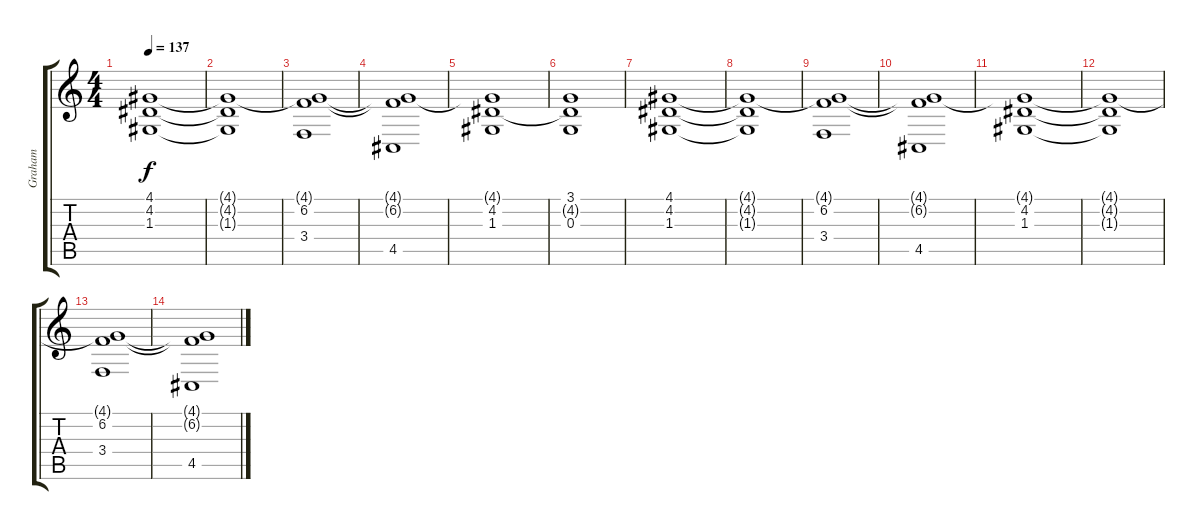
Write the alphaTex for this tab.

\track ("Graham" "Graham") {instrument clarinet}
\staff {score tabs}
\tuning (E4 B3 G3 D3 A2 E2) {hide}
\ts (4 4)
\tempo 137
\clef g2
\ks c
(4.1{t} 4.2 1.3).1{dy f} |
(4.1{t} 4.2{t} 1.3{t}).1 |
(4.1{t} 6.2 3.4).1 |
(4.1{t} 6.2{t} 4.5).1 |
(4.1{t} 4.2 1.3).1 |
(3.1 4.2{t} 0.3).1 |
(4.1 4.2 1.3).1 |
(4.1{t} 4.2{t} 1.3{t}).1 |
(4.1{t} 6.2 3.4).1 |
(4.1{t} 6.2{t} 4.5).1 |
(4.1{t} 4.2 1.3).1 |
(4.1{t} 4.2{t} 1.3{t}).1 |
(4.1{t} 6.2 3.4).1 |
(4.1{t} 6.2{t} 4.5).1
